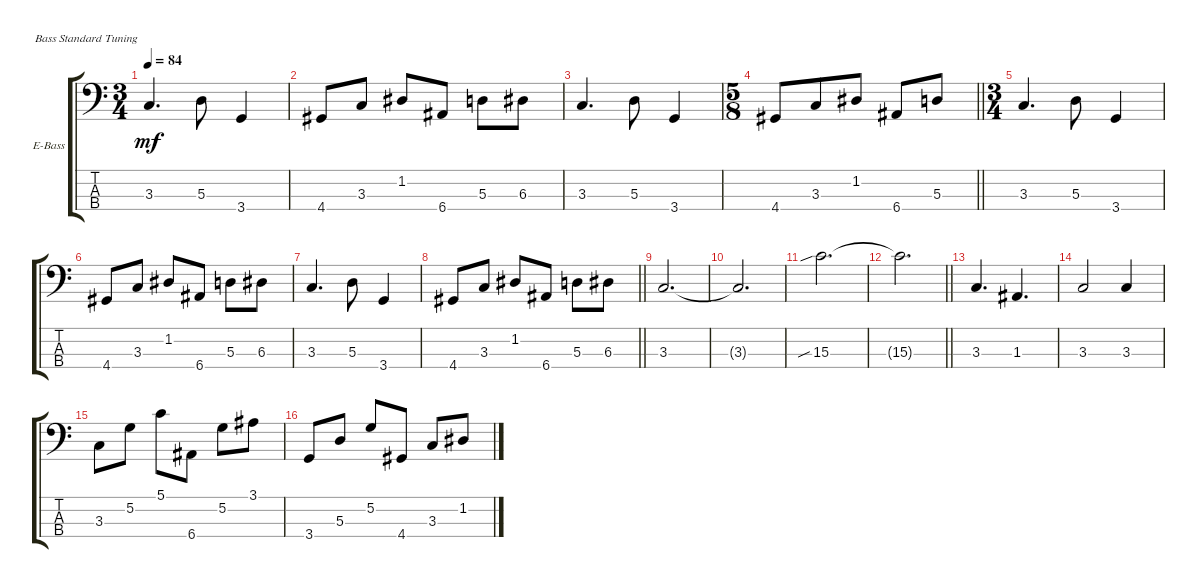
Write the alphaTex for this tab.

\defaultSystemsLayout 4
\bracketExtendMode groupsimilarinstruments
\firstSystemTrackNameOrientation horizontal
\otherSystemsTrackNameOrientation horizontal
\track ("Electric Bass" "E-Bass") {instrument electricbassfinger}
\staff {score tabs}
\tuning (G2 D2 A1 E1)
\ts (3 4)
\tempo 84
\clef f4
\scale
0.487395
\ks c
3.3.4{d dy mf instrument electricbassfinger} 5.3.8 3.4.4 |
\scale
0.256303 4.4.8 3.3.8 1.2.8 6.4.8 5.3.8 6.3.8 |
\scale
0.256303 3.3.4{d} 5.3.8 3.4.4 |
\ts (5 8)
\scale
0.395904
\barLineRight lightlight
4.4.8 3.3.8 1.2.8 6.4.8 5.3.8 |
\ts (3 4)
\scale
0.395904 3.3.4{d} 5.3.8 3.4.4 |
\scale
0.208191 4.4.8 3.3.8 1.2.8 6.4.8 5.3.8 6.3.8 |
\scale
0.333333 3.3.4{d} 5.3.8 3.4.4 |
\scale
0.333333
\barLineRight lightlight
4.4.8 3.3.8 1.2.8 6.4.8 5.3.8 6.3.8 |
\scale
0.333333 3.3.2{d} |
\scale
0.333333 3.3{t}.2{d} |
\scale
0.333333 15.3{sib}.2{d} |
\scale
0.333333
\barLineRight lightlight
15.3{t}.2{d} |
\scale
0.333333 3.3.4{d} 1.3.4{d} |
\scale
0.333333 3.3.2 3.3.4 |
\scale
0.333333 3.3.8 5.2.8 5.1.8 6.4.8 5.2.8 3.1.8 |
\scale
0.208191 3.4.8 5.3.8 5.2.8 4.4.8 3.3.8 1.2.8
